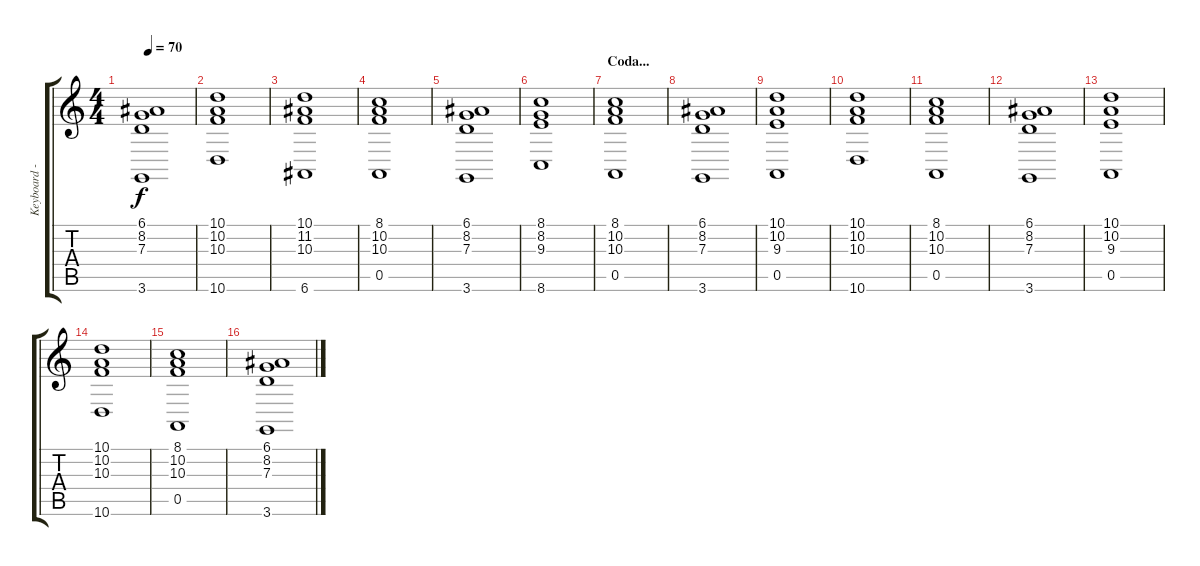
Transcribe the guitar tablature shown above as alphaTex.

\track ("Keyboard - Back" "Keyboard -") {instrument pad2warm}
\staff {score tabs}
\tuning (E4 B3 G3 D3 A2 E2) {hide}
\ts (4 4)
\tempo 70
\clef g2
\ks c
(6.1 8.2 7.3 3.6).1{dy f} |
(10.1 10.2 10.3 10.6).1 |
(10.1 11.2 10.3 6.6).1 |
(8.1 10.2 10.3 0.5).1 |
(6.1 8.2 7.3 3.6).1 |
(8.1 8.2 9.3 8.6).1 |
\section ("" "Coda...")
(8.1 10.2 10.3 0.5).1 |
(6.1 8.2 7.3 3.6).1 |
(10.1 10.2 9.3 0.5).1 |
(10.1 10.2 10.3 10.6).1 |
(8.1 10.2 10.3 0.5).1 |
(6.1 8.2 7.3 3.6).1 |
(10.1 10.2 9.3 0.5).1 |
(10.1 10.2 10.3 10.6).1 |
(8.1 10.2 10.3 0.5).1 |
(6.1 8.2 7.3 3.6).1
